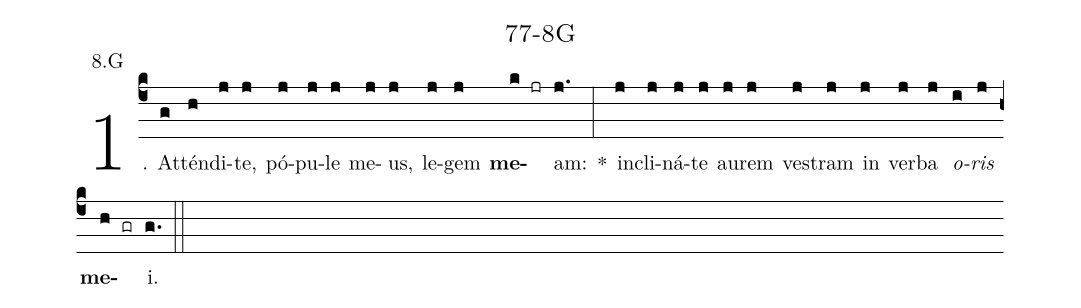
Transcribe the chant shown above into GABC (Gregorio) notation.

name: 77-8G;
annotation: 8.G;
%%
(c4)1. At(g)tén(h)di(j)te,(j) pó(j)pu(j)le(j) me(j)us,(j) le(j)gem(j) <b>me</b>(k jr)am:(j.) *(:) in(j)cli(j)ná(j)te(j) au(j)rem(j) ves(j)tram(j) in(j) ver(j)ba(j) <i>o</i>(i)<i>ris</i>(j) <b>me</b>(h gr)i.(g.) (::)
